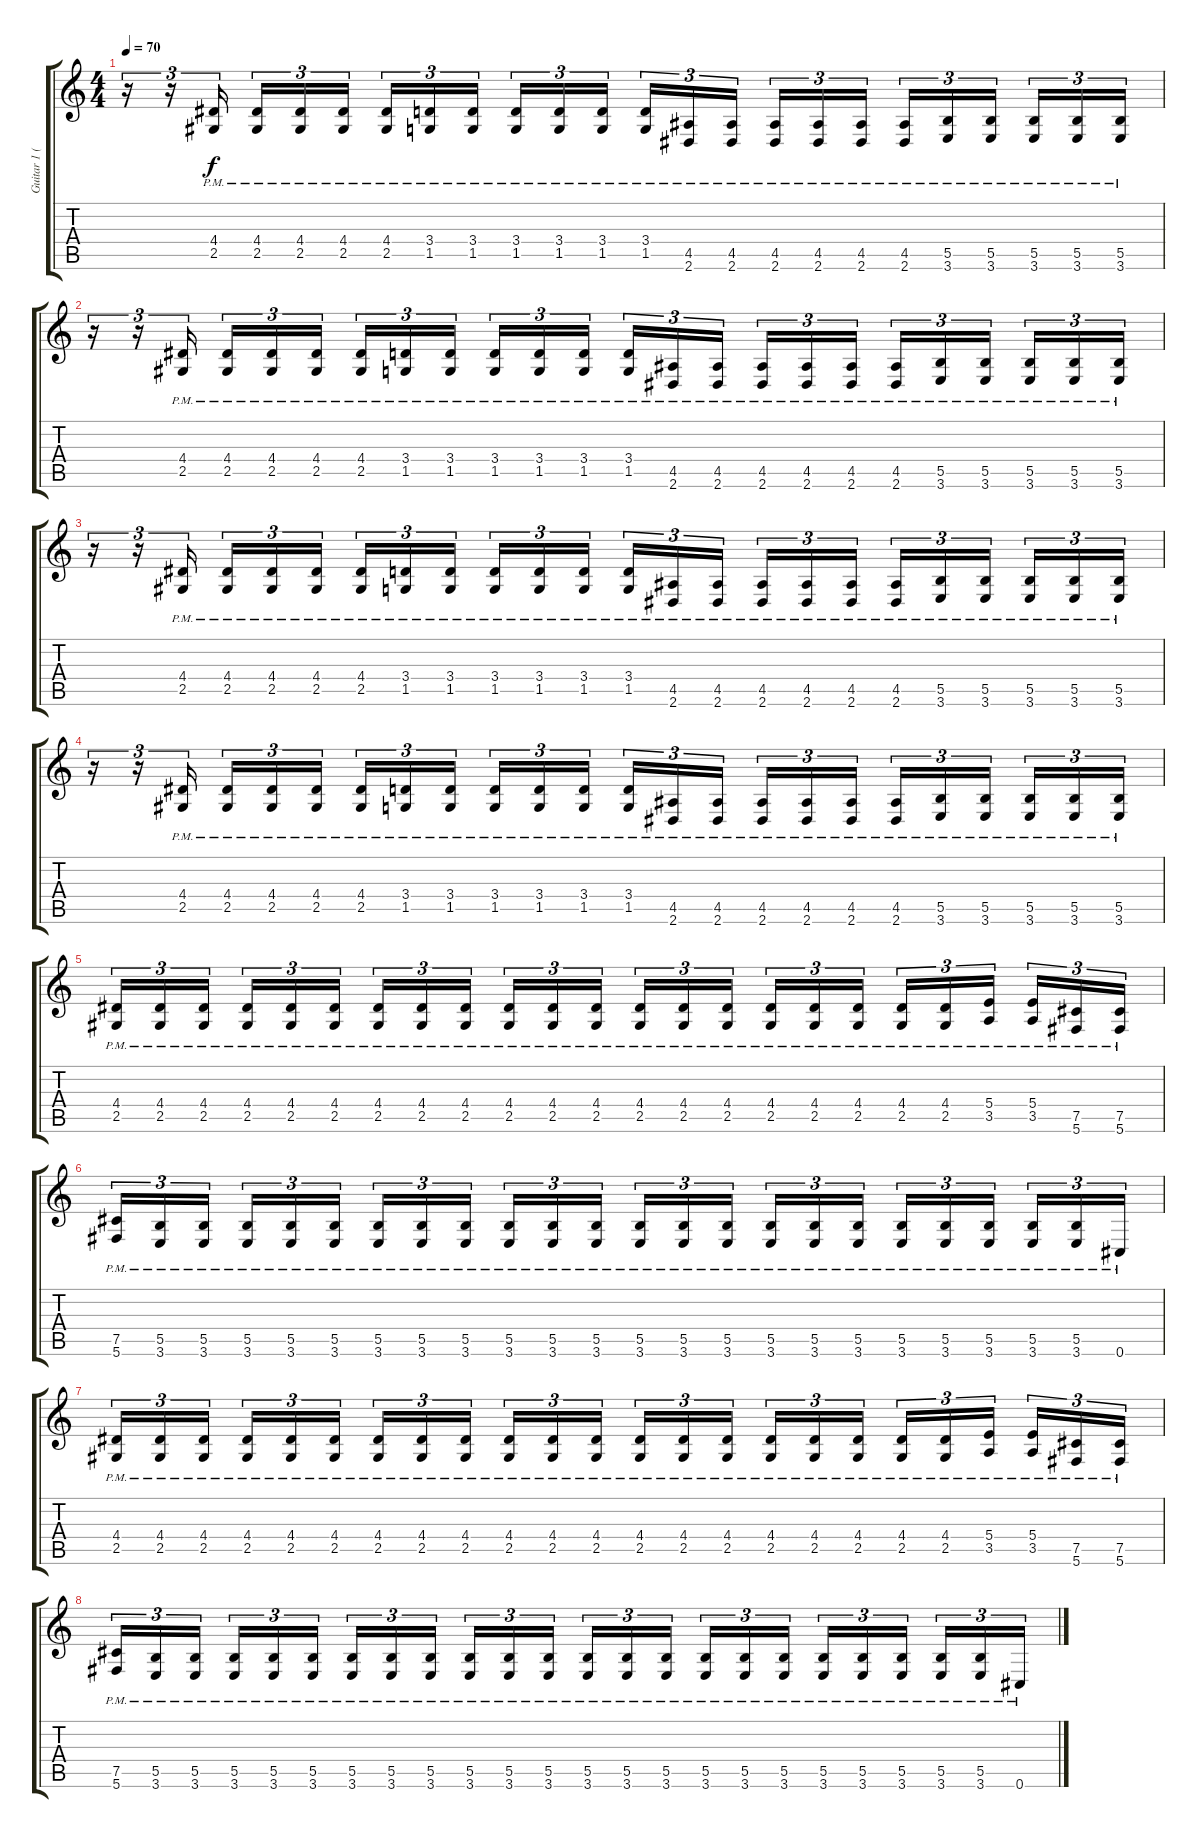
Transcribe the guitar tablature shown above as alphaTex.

\track ("Guitar 1 (Distortion)" "Guitar 1 (") {instrument distortionguitar}
\staff {score tabs}
\tuning (Db4 Ab3 E3 B2 Gb2 Db2) {hide}
\ts (4 4)
\tempo 70
\clef g2
\ks c
r.16{tu (3 2) dy f} r.16{tu (3 2)} (4.4{pm} 2.5{pm}).16{tu (3 2) beam splitsecondary} (4.4{pm} 2.5{pm}).16{tu (3 2)} (4.4{pm} 2.5{pm}).16{tu (3 2)} (4.4{pm} 2.5{pm}).16{tu (3 2)} (4.4{pm} 2.5{pm}).16{tu (3 2)} (3.4{pm} 1.5{pm}).16{tu (3 2)} (3.4{pm} 1.5{pm}).16{tu (3 2) beam splitsecondary} (3.4{pm} 1.5{pm}).16{tu (3 2)} (3.4{pm} 1.5{pm}).16{tu (3 2)} (3.4{pm} 1.5{pm}).16{tu (3 2)} (3.4{pm} 1.5{pm}).16{tu (3 2)} (4.5{pm} 2.6{pm}).16{tu (3 2)} (4.5{pm} 2.6{pm}).16{tu (3 2) beam splitsecondary} (4.5{pm} 2.6{pm}).16{tu (3 2)} (4.5{pm} 2.6{pm}).16{tu (3 2)} (4.5{pm} 2.6{pm}).16{tu (3 2)} (4.5{pm} 2.6{pm}).16{tu (3 2)} (5.5{pm} 3.6{pm}).16{tu (3 2)} (5.5{pm} 3.6{pm}).16{tu (3 2) beam splitsecondary} (5.5{pm} 3.6{pm}).16{tu (3 2)} (5.5{pm} 3.6{pm}).16{tu (3 2)} (5.5{pm} 3.6{pm}).16{tu (3 2)} |
r.16{tu (3 2)} r.16{tu (3 2)} (4.4{pm} 2.5{pm}).16{tu (3 2) beam splitsecondary} (4.4{pm} 2.5{pm}).16{tu (3 2)} (4.4{pm} 2.5{pm}).16{tu (3 2)} (4.4{pm} 2.5{pm}).16{tu (3 2)} (4.4{pm} 2.5{pm}).16{tu (3 2)} (3.4{pm} 1.5{pm}).16{tu (3 2)} (3.4{pm} 1.5{pm}).16{tu (3 2) beam splitsecondary} (3.4{pm} 1.5{pm}).16{tu (3 2)} (3.4{pm} 1.5{pm}).16{tu (3 2)} (3.4{pm} 1.5{pm}).16{tu (3 2)} (3.4{pm} 1.5{pm}).16{tu (3 2)} (4.5{pm} 2.6{pm}).16{tu (3 2)} (4.5{pm} 2.6{pm}).16{tu (3 2) beam splitsecondary} (4.5{pm} 2.6{pm}).16{tu (3 2)} (4.5{pm} 2.6{pm}).16{tu (3 2)} (4.5{pm} 2.6{pm}).16{tu (3 2)} (4.5{pm} 2.6{pm}).16{tu (3 2)} (5.5{pm} 3.6{pm}).16{tu (3 2)} (5.5{pm} 3.6{pm}).16{tu (3 2) beam splitsecondary} (5.5{pm} 3.6{pm}).16{tu (3 2)} (5.5{pm} 3.6{pm}).16{tu (3 2)} (5.5{pm} 3.6{pm}).16{tu (3 2)} |
r.16{tu (3 2)} r.16{tu (3 2)} (4.4{pm} 2.5{pm}).16{tu (3 2) beam splitsecondary} (4.4{pm} 2.5{pm}).16{tu (3 2)} (4.4{pm} 2.5{pm}).16{tu (3 2)} (4.4{pm} 2.5{pm}).16{tu (3 2)} (4.4{pm} 2.5{pm}).16{tu (3 2)} (3.4{pm} 1.5{pm}).16{tu (3 2)} (3.4{pm} 1.5{pm}).16{tu (3 2) beam splitsecondary} (3.4{pm} 1.5{pm}).16{tu (3 2)} (3.4{pm} 1.5{pm}).16{tu (3 2)} (3.4{pm} 1.5{pm}).16{tu (3 2)} (3.4{pm} 1.5{pm}).16{tu (3 2)} (4.5{pm} 2.6{pm}).16{tu (3 2)} (4.5{pm} 2.6{pm}).16{tu (3 2) beam splitsecondary} (4.5{pm} 2.6{pm}).16{tu (3 2)} (4.5{pm} 2.6{pm}).16{tu (3 2)} (4.5{pm} 2.6{pm}).16{tu (3 2)} (4.5{pm} 2.6{pm}).16{tu (3 2)} (5.5{pm} 3.6{pm}).16{tu (3 2)} (5.5{pm} 3.6{pm}).16{tu (3 2) beam splitsecondary} (5.5{pm} 3.6{pm}).16{tu (3 2)} (5.5{pm} 3.6{pm}).16{tu (3 2)} (5.5{pm} 3.6{pm}).16{tu (3 2)} |
r.16{tu (3 2)} r.16{tu (3 2)} (4.4{pm} 2.5{pm}).16{tu (3 2) beam splitsecondary} (4.4{pm} 2.5{pm}).16{tu (3 2)} (4.4{pm} 2.5{pm}).16{tu (3 2)} (4.4{pm} 2.5{pm}).16{tu (3 2)} (4.4{pm} 2.5{pm}).16{tu (3 2)} (3.4{pm} 1.5{pm}).16{tu (3 2)} (3.4{pm} 1.5{pm}).16{tu (3 2) beam splitsecondary} (3.4{pm} 1.5{pm}).16{tu (3 2)} (3.4{pm} 1.5{pm}).16{tu (3 2)} (3.4{pm} 1.5{pm}).16{tu (3 2)} (3.4{pm} 1.5{pm}).16{tu (3 2)} (4.5{pm} 2.6{pm}).16{tu (3 2)} (4.5{pm} 2.6{pm}).16{tu (3 2) beam splitsecondary} (4.5{pm} 2.6{pm}).16{tu (3 2)} (4.5{pm} 2.6{pm}).16{tu (3 2)} (4.5{pm} 2.6{pm}).16{tu (3 2)} (4.5{pm} 2.6{pm}).16{tu (3 2)} (5.5{pm} 3.6{pm}).16{tu (3 2)} (5.5{pm} 3.6{pm}).16{tu (3 2) beam splitsecondary} (5.5{pm} 3.6{pm}).16{tu (3 2)} (5.5{pm} 3.6{pm}).16{tu (3 2)} (5.5{pm} 3.6{pm}).16{tu (3 2)} |
(4.4{pm} 2.5{pm}).16{tu (3 2)} (4.4{pm} 2.5{pm}).16{tu (3 2)} (4.4{pm} 2.5{pm}).16{tu (3 2) beam splitsecondary} (4.4{pm} 2.5{pm}).16{tu (3 2)} (4.4{pm} 2.5{pm}).16{tu (3 2)} (4.4{pm} 2.5{pm}).16{tu (3 2)} (4.4{pm} 2.5{pm}).16{tu (3 2)} (4.4{pm} 2.5{pm}).16{tu (3 2)} (4.4{pm} 2.5{pm}).16{tu (3 2) beam splitsecondary} (4.4{pm} 2.5{pm}).16{tu (3 2)} (4.4{pm} 2.5{pm}).16{tu (3 2)} (4.4{pm} 2.5{pm}).16{tu (3 2)} (4.4{pm} 2.5{pm}).16{tu (3 2)} (4.4{pm} 2.5{pm}).16{tu (3 2)} (4.4{pm} 2.5{pm}).16{tu (3 2) beam splitsecondary} (4.4{pm} 2.5{pm}).16{tu (3 2)} (4.4{pm} 2.5{pm}).16{tu (3 2)} (4.4{pm} 2.5{pm}).16{tu (3 2)} (4.4{pm} 2.5{pm}).16{tu (3 2)} (4.4{pm} 2.5{pm}).16{tu (3 2)} (5.4{pm} 3.5{pm}).16{tu (3 2) beam splitsecondary} (5.4{pm} 3.5{pm}).16{tu (3 2)} (7.5{pm} 5.6).16{tu (3 2)} (7.5{pm} 5.6).16{tu (3 2)} |
(7.5{pm} 5.6{pm}).16{tu (3 2)} (5.5{pm} 3.6{pm}).16{tu (3 2)} (5.5{pm} 3.6{pm}).16{tu (3 2) beam splitsecondary} (5.5{pm} 3.6{pm}).16{tu (3 2)} (5.5{pm} 3.6{pm}).16{tu (3 2)} (5.5{pm} 3.6{pm}).16{tu (3 2)} (5.5{pm} 3.6{pm}).16{tu (3 2)} (5.5{pm} 3.6{pm}).16{tu (3 2)} (5.5{pm} 3.6{pm}).16{tu (3 2) beam splitsecondary} (5.5{pm} 3.6{pm}).16{tu (3 2)} (5.5{pm} 3.6{pm}).16{tu (3 2)} (5.5{pm} 3.6{pm}).16{tu (3 2)} (5.5{pm} 3.6{pm}).16{tu (3 2)} (5.5{pm} 3.6{pm}).16{tu (3 2)} (5.5{pm} 3.6{pm}).16{tu (3 2) beam splitsecondary} (5.5{pm} 3.6{pm}).16{tu (3 2)} (5.5{pm} 3.6{pm}).16{tu (3 2)} (5.5{pm} 3.6{pm}).16{tu (3 2)} (5.5{pm} 3.6{pm}).16{tu (3 2)} (5.5{pm} 3.6{pm}).16{tu (3 2)} (5.5{pm} 3.6{pm}).16{tu (3 2) beam splitsecondary} (5.5{pm} 3.6{pm}).16{tu (3 2)} (5.5{pm} 3.6{pm}).16{tu (3 2)} 0.6{pm}.16{tu (3 2)} |
(4.4{pm} 2.5{pm}).16{tu (3 2)} (4.4{pm} 2.5{pm}).16{tu (3 2)} (4.4{pm} 2.5{pm}).16{tu (3 2) beam splitsecondary} (4.4{pm} 2.5{pm}).16{tu (3 2)} (4.4{pm} 2.5{pm}).16{tu (3 2)} (4.4{pm} 2.5{pm}).16{tu (3 2)} (4.4{pm} 2.5{pm}).16{tu (3 2)} (4.4{pm} 2.5{pm}).16{tu (3 2)} (4.4{pm} 2.5{pm}).16{tu (3 2) beam splitsecondary} (4.4{pm} 2.5{pm}).16{tu (3 2)} (4.4{pm} 2.5{pm}).16{tu (3 2)} (4.4{pm} 2.5{pm}).16{tu (3 2)} (4.4{pm} 2.5{pm}).16{tu (3 2)} (4.4{pm} 2.5{pm}).16{tu (3 2)} (4.4{pm} 2.5{pm}).16{tu (3 2) beam splitsecondary} (4.4{pm} 2.5{pm}).16{tu (3 2)} (4.4{pm} 2.5{pm}).16{tu (3 2)} (4.4{pm} 2.5{pm}).16{tu (3 2)} (4.4{pm} 2.5{pm}).16{tu (3 2)} (4.4{pm} 2.5{pm}).16{tu (3 2)} (5.4{pm} 3.5{pm}).16{tu (3 2) beam splitsecondary} (5.4{pm} 3.5{pm}).16{tu (3 2)} (7.5{pm} 5.6).16{tu (3 2)} (7.5{pm} 5.6).16{tu (3 2)} |
(7.5{pm} 5.6{pm}).16{tu (3 2)} (5.5{pm} 3.6{pm}).16{tu (3 2)} (5.5{pm} 3.6{pm}).16{tu (3 2) beam splitsecondary} (5.5{pm} 3.6{pm}).16{tu (3 2)} (5.5{pm} 3.6{pm}).16{tu (3 2)} (5.5{pm} 3.6{pm}).16{tu (3 2)} (5.5{pm} 3.6{pm}).16{tu (3 2)} (5.5{pm} 3.6{pm}).16{tu (3 2)} (5.5{pm} 3.6{pm}).16{tu (3 2) beam splitsecondary} (5.5{pm} 3.6{pm}).16{tu (3 2)} (5.5{pm} 3.6{pm}).16{tu (3 2)} (5.5{pm} 3.6{pm}).16{tu (3 2)} (5.5{pm} 3.6{pm}).16{tu (3 2)} (5.5{pm} 3.6{pm}).16{tu (3 2)} (5.5{pm} 3.6{pm}).16{tu (3 2) beam splitsecondary} (5.5{pm} 3.6{pm}).16{tu (3 2)} (5.5{pm} 3.6{pm}).16{tu (3 2)} (5.5{pm} 3.6{pm}).16{tu (3 2)} (5.5{pm} 3.6{pm}).16{tu (3 2)} (5.5{pm} 3.6{pm}).16{tu (3 2)} (5.5{pm} 3.6{pm}).16{tu (3 2) beam splitsecondary} (5.5{pm} 3.6{pm}).16{tu (3 2)} (5.5{pm} 3.6{pm}).16{tu (3 2)} 0.6{pm}.16{tu (3 2)}
